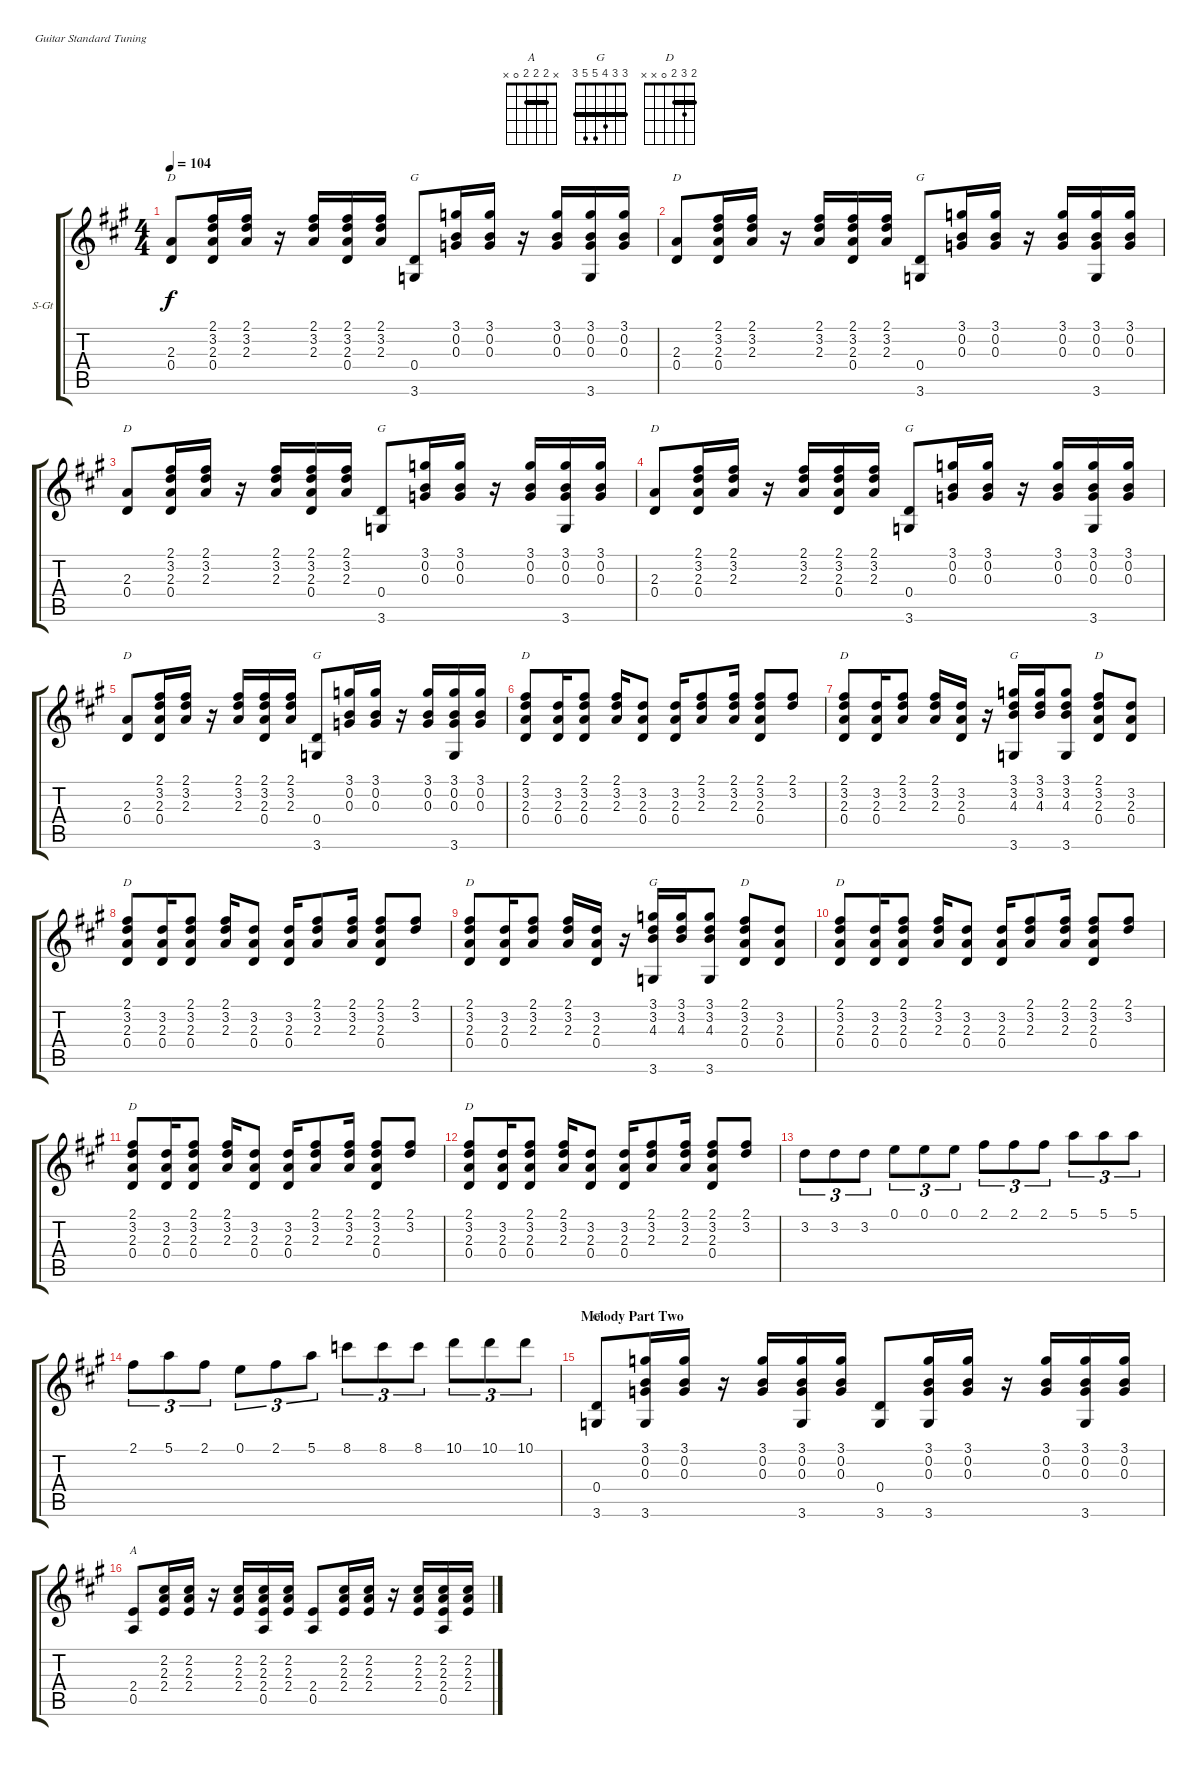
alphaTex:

\bracketExtendMode groupsimilarinstruments
\firstSystemTrackNameOrientation horizontal
\otherSystemsTrackNameOrientation horizontal
\track ("Steel Guitar" "S-Gt") {instrument acousticguitarsteel}
\staff {score tabs}
\tuning (E4 B3 G3 D3 A2 E2)
\chord ("A" x 2 2 2 0 x) {showfingering false barre (2 2)}
\chord ("G" 3 0 0 0 x 3) {showfingering false}
\chord ("D" 2 3 2 0 x x) {showfingering false barre 2}
\chord ("G" 3 3 4 5 5 3) {showfingering false barre (3 3)}
\ts (4 4)
\tempo 104
\clef g2
\ks a
(2.3 0.4).8{ch "D" dy f} (2.1 3.2 2.3 0.4).16 (2.1 3.2 2.3).16 r.16 (2.1 3.2 2.3).16 (2.1 3.2 2.3 0.4).16 (2.1 3.2 2.3).16 (0.4 3.6).8{ch "G"} (3.1 0.2 0.3).16 (3.1 0.2 0.3).16 r.16 (3.1 0.2 0.3).16 (3.1 0.2 0.3 3.6).16 (3.1 0.2 0.3).16 |
(2.3 0.4).8{ch "D"} (2.1 3.2 2.3 0.4).16 (2.1 3.2 2.3).16 r.16 (2.1 3.2 2.3).16 (2.1 3.2 2.3 0.4).16 (2.1 3.2 2.3).16 (0.4 3.6).8{ch "G"} (3.1 0.2 0.3).16 (3.1 0.2 0.3).16 r.16 (3.1 0.2 0.3).16 (3.1 0.2 0.3 3.6).16 (3.1 0.2 0.3).16 |
(2.3 0.4).8{ch "D"} (2.1 3.2 2.3 0.4).16 (2.1 3.2 2.3).16 r.16 (2.1 3.2 2.3).16 (2.1 3.2 2.3 0.4).16 (2.1 3.2 2.3).16 (0.4 3.6).8{ch "G"} (3.1 0.2 0.3).16 (3.1 0.2 0.3).16 r.16 (3.1 0.2 0.3).16 (3.1 0.2 0.3 3.6).16 (3.1 0.2 0.3).16 |
(2.3 0.4).8{ch "D"} (2.1 3.2 2.3 0.4).16 (2.1 3.2 2.3).16 r.16 (2.1 3.2 2.3).16 (2.1 3.2 2.3 0.4).16 (2.1 3.2 2.3).16 (0.4 3.6).8{ch "G"} (3.1 0.2 0.3).16 (3.1 0.2 0.3).16 r.16 (3.1 0.2 0.3).16 (3.1 0.2 0.3 3.6).16 (3.1 0.2 0.3).16 |
(2.3 0.4).8{ch "D"} (2.1 3.2 2.3 0.4).16 (2.1 3.2 2.3).16 r.16 (2.1 3.2 2.3).16 (2.1 3.2 2.3 0.4).16 (2.1 3.2 2.3).16 (0.4 3.6).8{ch "G"} (3.1 0.2 0.3).16 (3.1 0.2 0.3).16 r.16 (3.1 0.2 0.3).16 (3.1 0.2 0.3 3.6).16 (3.1 0.2 0.3).16 |
(2.1 3.2 2.3 0.4).8{ch "D"} (3.2 2.3 0.4).16 (2.1 3.2 2.3 0.4).8 (2.1 3.2 2.3).16 (3.2 2.3 0.4).8 (3.2 2.3 0.4).16 (2.1 3.2 2.3).8 (2.1 3.2 2.3).16 (2.1 3.2 2.3 0.4).8 (2.1 3.2).8 |
(2.1 3.2 2.3 0.4).8{ch "D"} (3.2 2.3 0.4).16 (2.1 3.2 2.3).8 (2.1 3.2 2.3).16 (3.2 2.3 0.4).16 r.16 (3.1 3.2 4.3 3.6).16{ch "G"} (3.1 3.2 4.3).16 (3.1 3.2 4.3 3.6).8 (2.1 3.2 2.3 0.4).8{ch "D"} (3.2 2.3 0.4).8 |
(2.1 3.2 2.3 0.4).8{ch "D"} (3.2 2.3 0.4).16 (2.1 3.2 2.3 0.4).8 (2.1 3.2 2.3).16 (3.2 2.3 0.4).8 (3.2 2.3 0.4).16 (2.1 3.2 2.3).8 (2.1 3.2 2.3).16 (2.1 3.2 2.3 0.4).8 (2.1 3.2).8 |
(2.1 3.2 2.3 0.4).8{ch "D"} (3.2 2.3 0.4).16 (2.1 3.2 2.3).8 (2.1 3.2 2.3).16 (3.2 2.3 0.4).16 r.16 (3.1 3.2 4.3 3.6).16{ch "G"} (3.1 3.2 4.3).16 (3.1 3.2 4.3 3.6).8 (2.1 3.2 2.3 0.4).8{ch "D"} (3.2 2.3 0.4).8 |
(2.1 3.2 2.3 0.4).8{ch "D"} (3.2 2.3 0.4).16 (2.1 3.2 2.3 0.4).8 (2.1 3.2 2.3).16 (3.2 2.3 0.4).8 (3.2 2.3 0.4).16 (2.1 3.2 2.3).8 (2.1 3.2 2.3).16 (2.1 3.2 2.3 0.4).8 (2.1 3.2).8 |
(2.1 3.2 2.3 0.4).8{ch "D"} (3.2 2.3 0.4).16 (2.1 3.2 2.3 0.4).8 (2.1 3.2 2.3).16 (3.2 2.3 0.4).8 (3.2 2.3 0.4).16 (2.1 3.2 2.3).8 (2.1 3.2 2.3).16 (2.1 3.2 2.3 0.4).8 (2.1 3.2).8 |
(2.1 3.2 2.3 0.4).8{ch "D"} (3.2 2.3 0.4).16 (2.1 3.2 2.3 0.4).8 (2.1 3.2 2.3).16 (3.2 2.3 0.4).8 (3.2 2.3 0.4).16 (2.1 3.2 2.3).8 (2.1 3.2 2.3).16 (2.1 3.2 2.3 0.4).8 (2.1 3.2).8 |
3.2.8{tu (3 2)} 3.2.8{tu (3 2)} 3.2.8{tu (3 2)} 0.1.8{tu (3 2)} 0.1.8{tu (3 2)} 0.1.8{tu (3 2)} 2.1.8{tu (3 2)} 2.1.8{tu (3 2)} 2.1.8{tu (3 2)} 5.1.8{tu (3 2)} 5.1.8{tu (3 2)} 5.1.8{tu (3 2)} |
2.1.8{tu (3 2)} 5.1.8{tu (3 2)} 2.1.8{tu (3 2)} 0.1.8{tu (3 2)} 2.1.8{tu (3 2)} 5.1.8{tu (3 2)} 8.1.8{tu (3 2)} 8.1.8{tu (3 2)} 8.1.8{tu (3 2)} 10.1.8{tu (3 2)} 10.1.8{tu (3 2)} 10.1.8{tu (3 2)} |
\section ("" "Melody Part Two")
(0.4 3.6).8{ch "G"} (3.1 0.2 0.3 3.6).16 (3.1 0.2 0.3).16 r.16 (3.1 0.2 0.3).16 (3.1 0.2 0.3 3.6).16 (3.1 0.2 0.3).16 (0.4 3.6).8 (3.1 0.2 0.3 3.6).16 (3.1 0.2 0.3).16 r.16 (3.1 0.2 0.3).16 (3.1 0.2 0.3 3.6).16 (3.1 0.2 0.3).16 |
(2.4 0.5).8{ch "A"} (2.2 2.3 2.4).16 (2.2 2.3 2.4).16 r.16 (2.2 2.3 2.4).16 (2.2 2.3 2.4 0.5).16 (2.2 2.3 2.4).16 (2.4 0.5).8 (2.2 2.3 2.4).16 (2.2 2.3 2.4).16 r.16 (2.2 2.3 2.4).16 (2.2 2.3 2.4 0.5).16 (2.2 2.3 2.4).16
